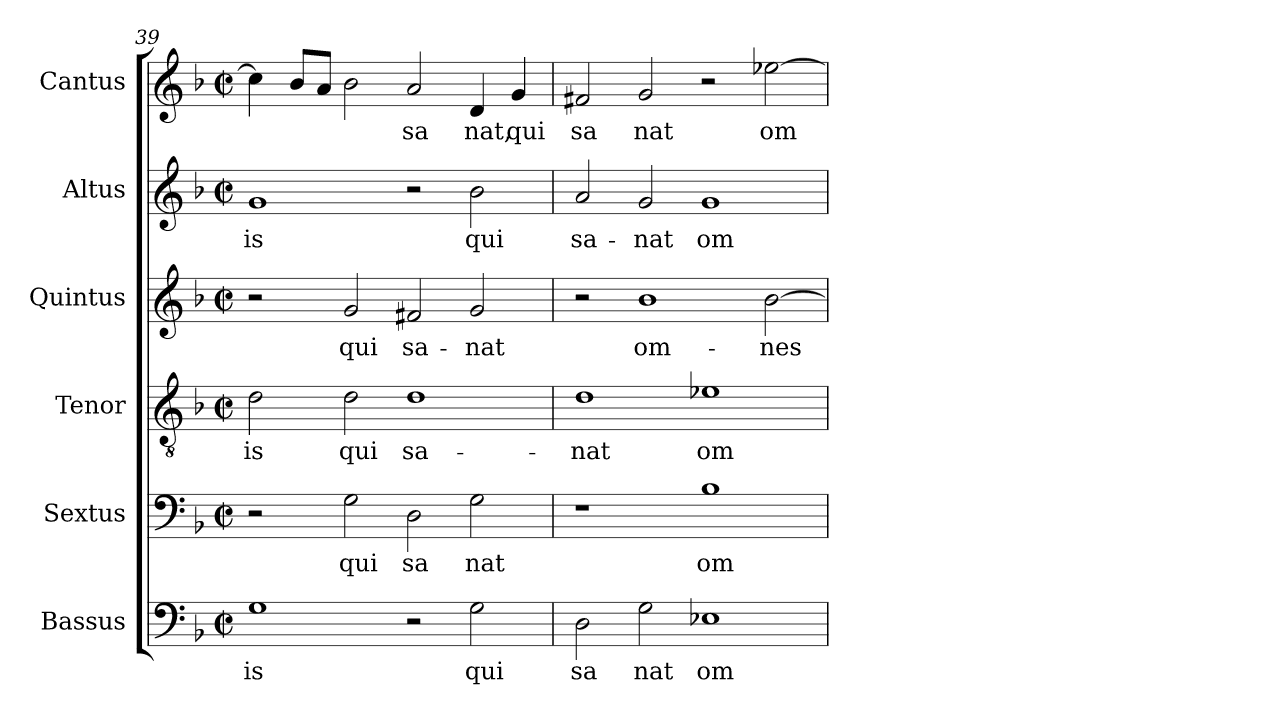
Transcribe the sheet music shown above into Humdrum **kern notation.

**kern	**text	**kern	**text	**kern	**text	**kern	**text	**kern	**text	**kern	**text
*part6	*part6	*part5	*part5	*part4	*part4	*part3	*part3	*part2	*part2	*part1	*part1
*staff6	*staff6	*staff5	*staff5	*staff4	*staff4	*staff3	*staff3	*staff2	*staff2	*staff1	*staff1
*I"Bassus	*	*I"Sextus	*	*I"Tenor	*	*I"Quintus	*	*I"Altus	*	*I"Cantus	*
*I'Bassus	*	*I'Sextus	*	*I'Tenor	*	*I'Quintus	*	*I'Altus	*	*I'Cantus	*
*clefF4	*	*clefF4	*	*clefGv2	*	*clefG2	*	*clefG2	*	*clefG2	*
*k[b-]	*	*k[b-]	*	*k[b-]	*	*k[b-]	*	*k[b-]	*	*k[b-]	*
*F:	*	*F:	*	*F:	*	*F:	*	*F:	*	*F:	*
*M2/2	*	*M2/2	*	*M2/2	*	*M2/2	*	*M2/2	*	*M2/2	*
*met(c|)	*	*met(c|)	*	*met(c|)	*	*met(c|)	*	*met(c|)	*	*met(c|)	*
=39	=39	=39	=39	=39	=39	=39	=39	=39	=39	=39	=39
!	!LO:LY:b:cj	!	!	!	!LO:LY:b:cj	!	!	!	!LO:LY:b:cj	!	!LO:LY:b:cj
1G	is	2r	.	2d\	-is	2r	.	1g	-is	4cc\]	.
!	!	!	!	!	!	!	!	!	!	!	!LO:LY:b:cj
.	.	.	.	.	.	.	.	.	.	8b-/L	.
!	!	!	!	!	!	!	!	!	!	!	!LO:LY:b:cj
.	.	.	.	.	.	.	.	.	.	8a/J	.
!	!	!	!LO:LY:b:cj	!	!LO:LY:b:cj	!	!LO:LY:b:cj	!	!	!	!LO:LY:b:cj
.	.	2G\	qui	2d\	qui	2g/	qui	.	.	2b-\	.
!	!	!	!LO:LY:b:cj	!	!LO:LY:b:cj	!	!LO:LY:b:cj	!	!	!	!LO:LY:b:cj
2r	.	2D\	sa	1d	sa-	2f#X/	sa-	2r	.	2a/	sa
!	!LO:LY:b:cj	!	!LO:LY:b:cj	!	!	!	!LO:LY:b:cj	!	!LO:LY:b:cj	!	!LO:LY:b:cj
2G\	qui	2G\	nat	.	.	2g/	-nat	2b-\	qui	4d/	nat,
!	!	!	!	!	!	!	!	!	!	!	!LO:LY:b:cj
.	.	.	.	.	.	.	.	.	.	4g/	qui
=40	=40	=40	=40	=40	=40	=40	=40	=40	=40	=40	=40
!	!LO:LY:b:cj	!	!	!	!LO:LY:b:cj	!	!	!	!LO:LY:b:cj	!	!LO:LY:b:cj
2D\	sa	1r	.	1d	-nat	2r	.	2a/	sa-	2f#X/	sa
!	!LO:LY:b:cj	!	!	!	!	!	!LO:LY:b:cj	!	!LO:LY:b:cj	!	!LO:LY:b:cj
2G\	nat	.	.	.	.	1b-	om-	2g/	-nat	2g/	nat
!	!LO:LY:b:cj	!	!LO:LY:b:cj	!	!LO:LY:b:cj	!	!	!	!LO:LY:b:cj	!	!
1E-X	om	1B-	om	1e-X	om-	.	.	1g	om-	2r	.
!	!	!	!	!	!	!	!LO:LY:b:cj	!	!	!	!LO:LY:b:cj
.	.	.	.	.	.	[>2b-\	-nes	.	.	[>2ee-X\	om
=	=	=	=	=	=	=	=	=	=	=	=
*-	*-	*-	*-	*-	*-	*-	*-	*-	*-	*-	*-
